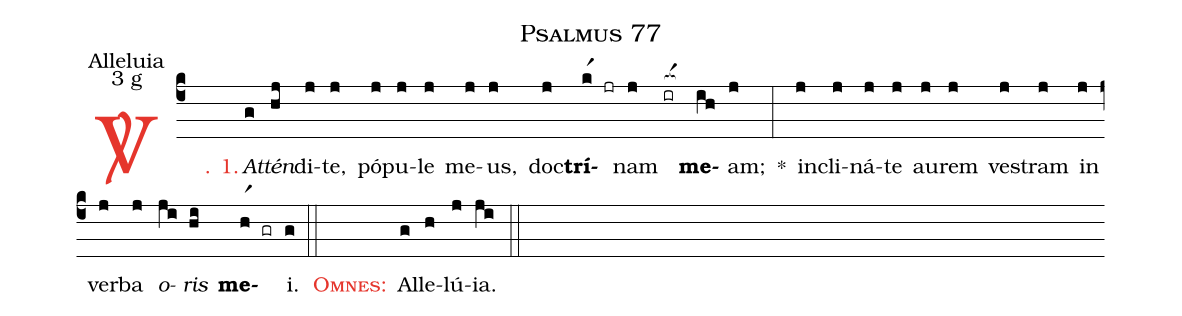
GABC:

name: Psalmus 77;
office-part: Alleluia;
mode: 3;
mode-differentia: g;
%%
(c4)

<c><sp>V/</sp>. 1.</c>() <i>At</i>(g)<i>tén</i>(hj)di(j)te,(j) pó(j)pu(j)le(j) me(j)us,(j) doc(j)<b>trí</b>(kr1 jr)nam(j) <nlba>(ir[ocba:1{])<b>me</b></nlba>(ih[ocba:0}])am;(j) *(:) in(j)cli(j)ná(j)te(j) au(j)rem(j) ve(j)stram(j) in(j) ver(j)ba(j) <i>o</i>(ji)<i>ris</i>(hi) <b>me</b>(hr1 gr)i.(g)

(::)

<nlba><c><sc>Omnes</sc>:</c>() Al</nlba>(g)le(h)lú(j)ia.(ji)

(::)
